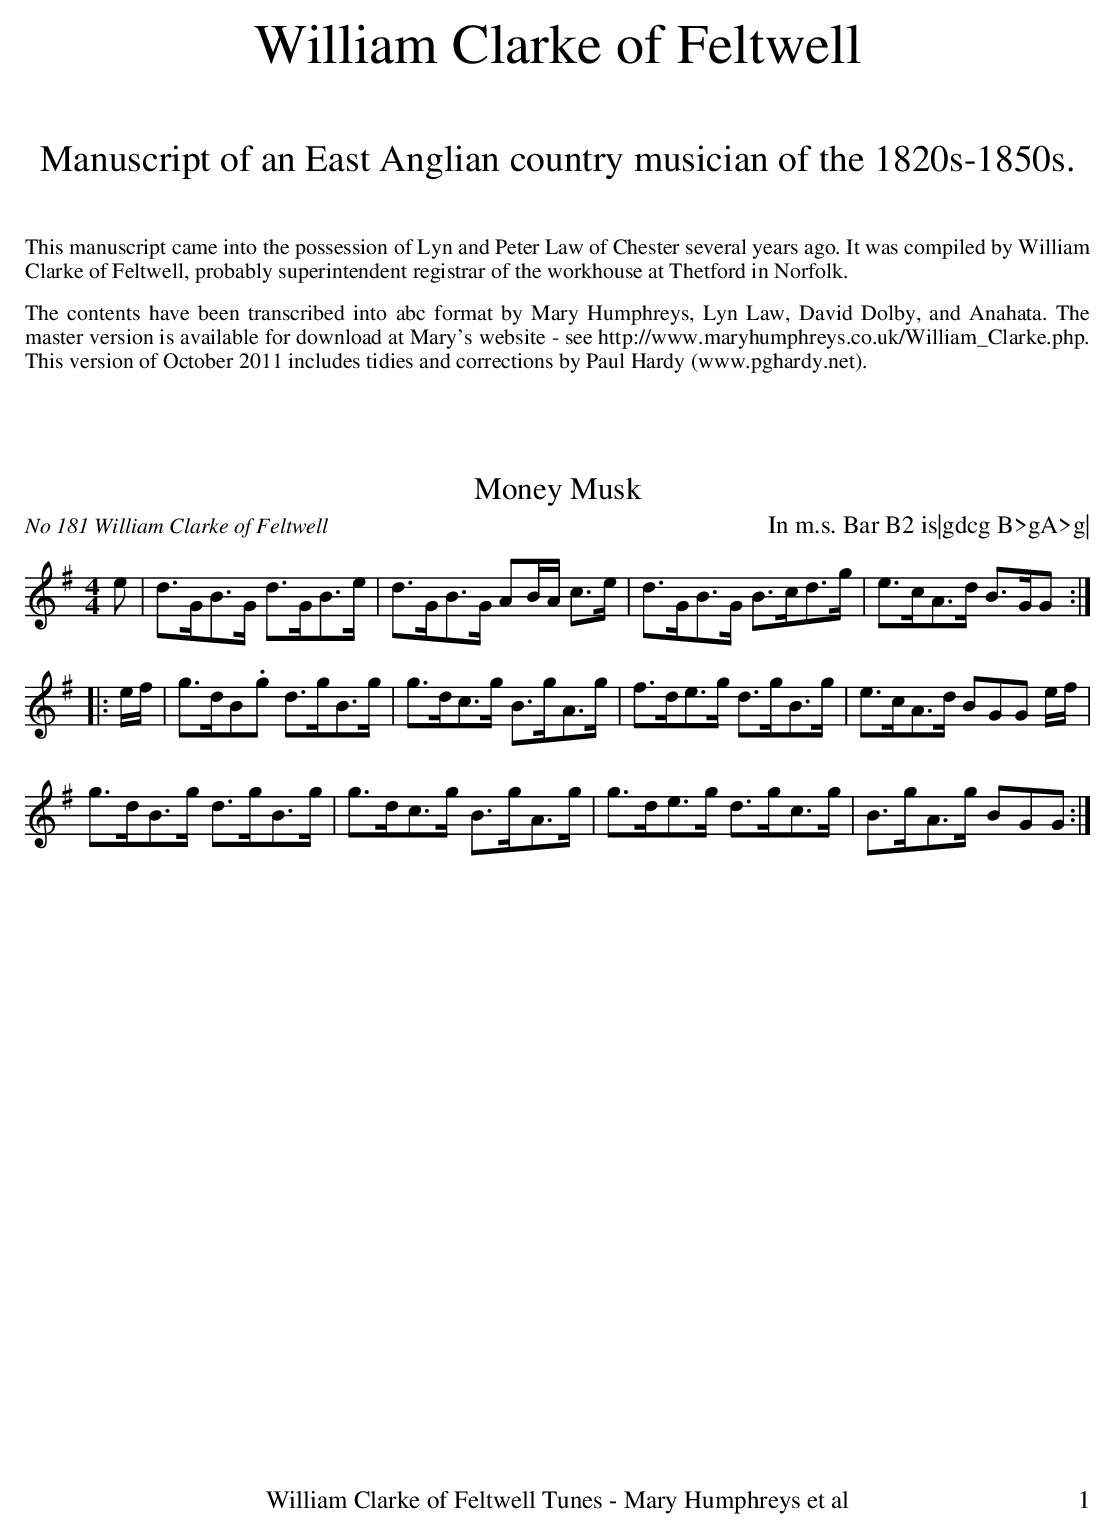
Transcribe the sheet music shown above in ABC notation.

X:1
T:Money Musk
O:No 181 William Clarke of Feltwell
M:4/4
L:1/8
K:G
e|d>GB>G d>GB>e|d>GB>G AB/A/ c>e|d>GB>G B>cd>g|e>cA>d B>GG:|
|:e/f/|g>dB.g d>gB>g|g>dc>g B>gA>g|f>de>g d>gB>g|e>cA>d BGG e/f/|
g>dB>g d>gB>g|g>dc>g B>gA>g|g>de>g d>gc>g|B>gA>g BGG:|
